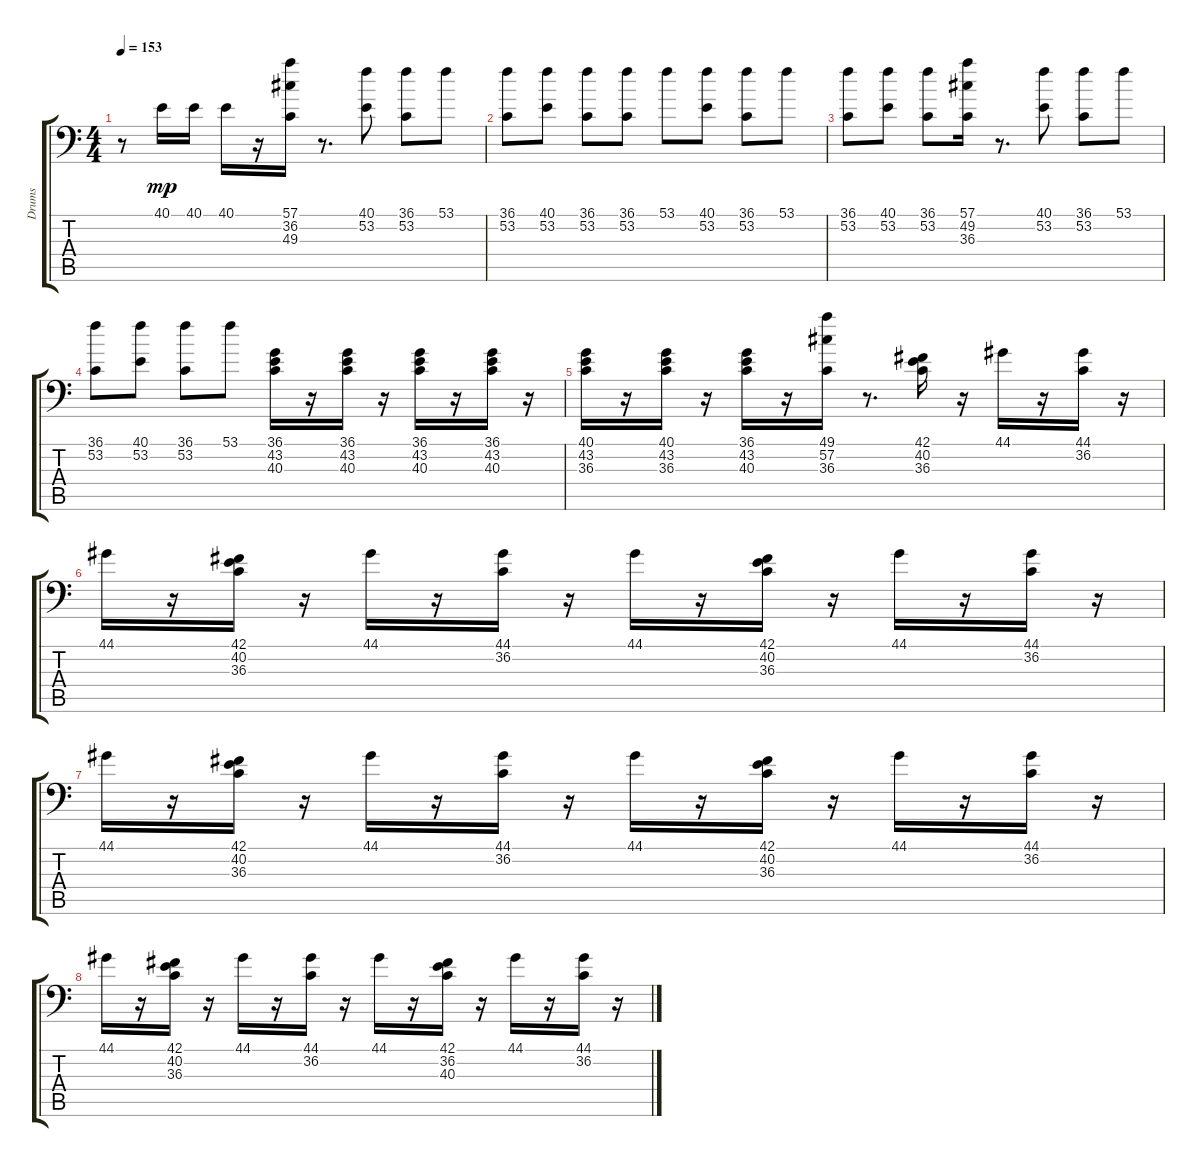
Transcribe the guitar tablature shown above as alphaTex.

\track ("Drums" "Drums") {instrument acousticgrandpiano}
\staff {score tabs}
\tuning (C-1 C-1 C-1 C-1 C-1 C-1) {hide}
\ts (4 4)
\tempo 153
\clef f4
\ks c
r.8{dy mp} 40.1.16 40.1.16 40.1.16 r.16 (57.1 36.2 49.3).16 r.8{d} (40.1 53.2).8 (36.1 53.2).8 53.1.8 |
(36.1 53.2).8 (40.1 53.2).8 (36.1 53.2).8 (36.1 53.2).8 53.1.8 (40.1 53.2).8 (36.1 53.2).8 53.1.8 |
(36.1 53.2).8 (40.1 53.2).8 (36.1 53.2).8 (57.1 49.2 36.3).16 r.8{d} (40.1 53.2).8 (36.1 53.2).8 53.1.8 |
(36.1 53.2).8 (40.1 53.2).8 (36.1 53.2).8 53.1.8 (36.1 43.2 40.3).16 r.16 (36.1 43.2 40.3).16 r.16 (36.1 43.2 40.3).16 r.16 (36.1 43.2 40.3).16 r.16 |
(40.1 43.2 36.3).16 r.16 (40.1 43.2 36.3).16 r.16 (36.1 43.2 40.3).16 r.16 (49.1 57.2 36.3).16 r.8{d} (42.1 40.2 36.3).16 r.16 44.1.16 r.16 (44.1 36.2).16 r.16 |
44.1.16 r.16 (42.1 40.2 36.3).16 r.16 44.1.16 r.16 (44.1 36.2).16 r.16 44.1.16 r.16 (42.1 40.2 36.3).16 r.16 44.1.16 r.16 (44.1 36.2).16 r.16 |
44.1.16 r.16 (42.1 40.2 36.3).16 r.16 44.1.16 r.16 (44.1 36.2).16 r.16 44.1.16 r.16 (42.1 40.2 36.3).16 r.16 44.1.16 r.16 (44.1 36.2).16 r.16 |
44.1.16 r.16 (42.1 40.2 36.3).16 r.16 44.1.16 r.16 (44.1 36.2).16 r.16 44.1.16 r.16 (42.1 36.2 40.3).16 r.16 44.1.16 r.16 (44.1 36.2).16 r.16
